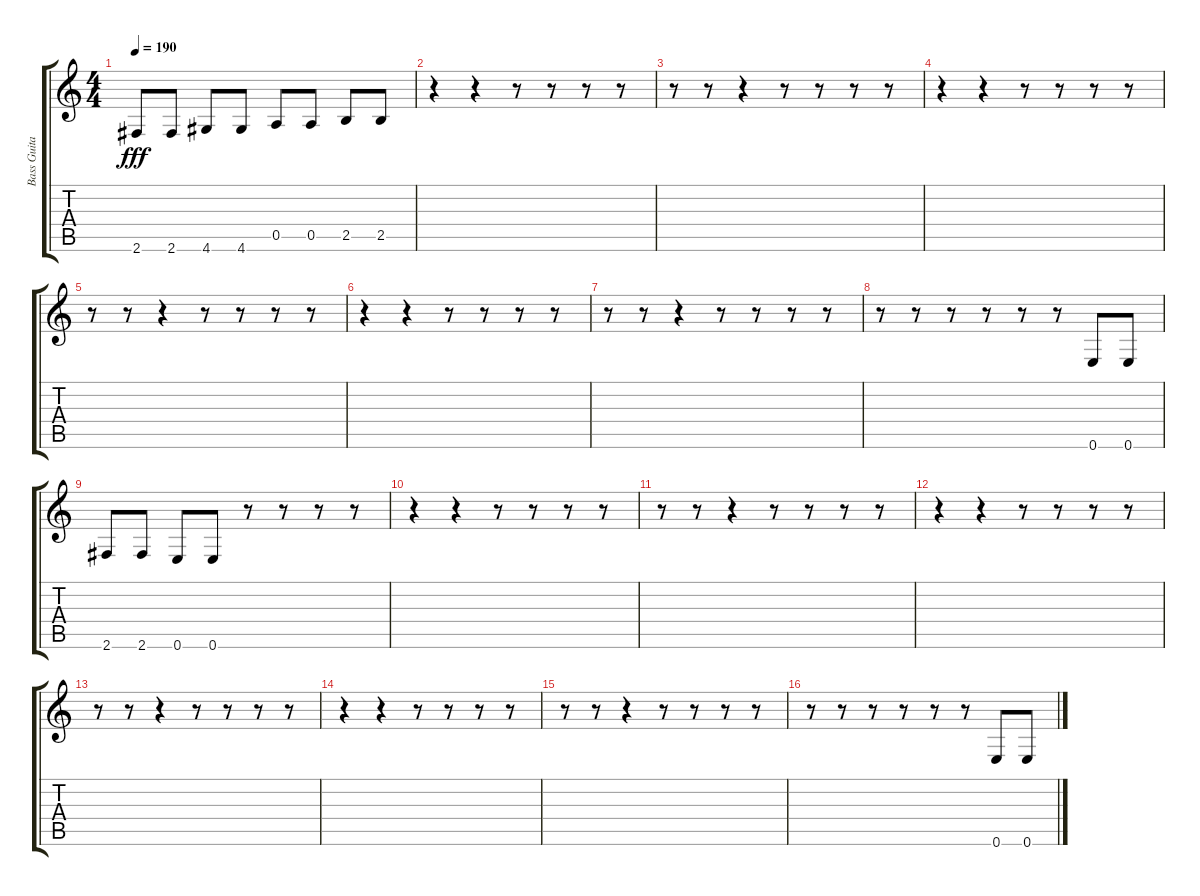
\track ("Bass Guitar" "Bass Guita") {instrument electricbasspick}
\staff {score tabs}
\tuning (E4 B3 G3 D3 A2 E2) {hide}
\ts (4 4)
\tempo 190
\clef g2
\ks c
2.6.8{dy fff} 2.6.8 4.6.8 4.6.8 0.5.8 0.5.8 2.5.8 2.5.8 |
r.4 r.4 r.8 r.8 r.8 r.8 |
r.8 r.8 r.4 r.8 r.8 r.8 r.8 |
r.4 r.4 r.8 r.8 r.8 r.8 |
r.8 r.8 r.4 r.8 r.8 r.8 r.8 |
r.4 r.4 r.8 r.8 r.8 r.8 |
r.8 r.8 r.4 r.8 r.8 r.8 r.8 |
r.8 r.8 r.8 r.8 r.8 r.8 0.6.8 0.6.8 |
2.6.8 2.6.8 0.6.8 0.6.8 r.8 r.8 r.8 r.8 |
r.4 r.4 r.8 r.8 r.8 r.8 |
r.8 r.8 r.4 r.8 r.8 r.8 r.8 |
r.4 r.4 r.8 r.8 r.8 r.8 |
r.8 r.8 r.4 r.8 r.8 r.8 r.8 |
r.4 r.4 r.8 r.8 r.8 r.8 |
r.8 r.8 r.4 r.8 r.8 r.8 r.8 |
r.8 r.8 r.8 r.8 r.8 r.8 0.6.8 0.6.8
